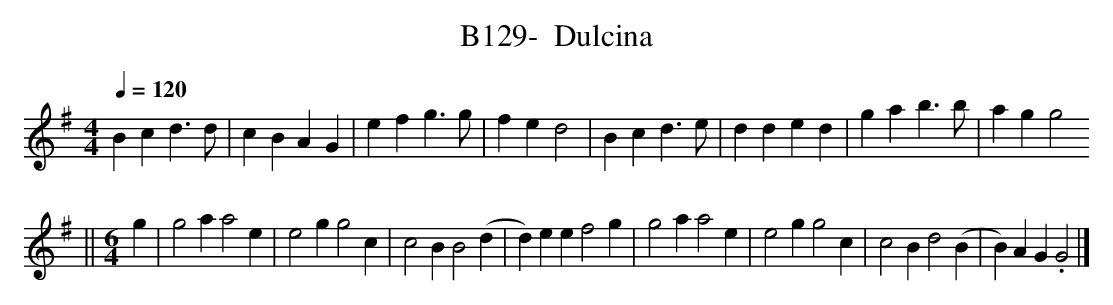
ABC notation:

X:1
T:B129-  Dulcina
Q:1/4=120
L:1/4
M:4/4
K:G
Bcd3/2d/2|cBAG|efg3/2g/2|fed2|\
Bcd3/2e/2|dded|gab3/2b/2|agg2
||
M:6/4
L:1/4
g|g2aa2e|e2gg2c|c2BB2(d|d)eef2g|\
g2aa2e|e2gg2c|c2Bd2(B|B)AG.G2|]
